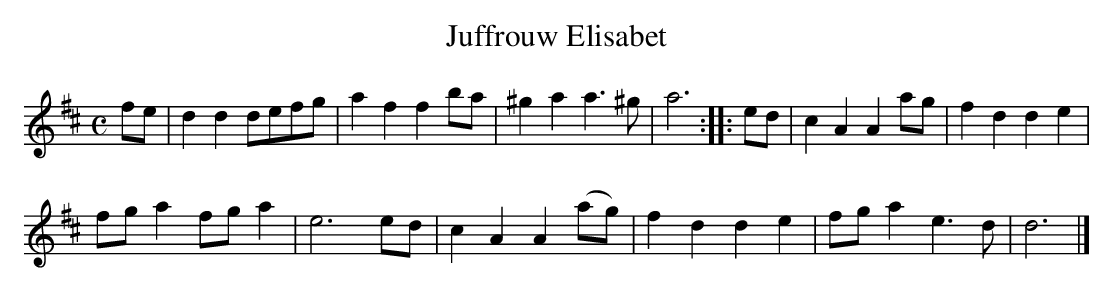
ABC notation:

X:1
T:Juffrouw Elisabet
M:C
K:Dmaj
fe|d2d2defg|a2f2f2ba|^g2a2a3^g|a6:||:ed|c2A2A2ag|f2d2d2e2|
fga2fga2|e6ed|c2A2A2(ag)|f2d2d2e2|fga2e3d|d6|]
